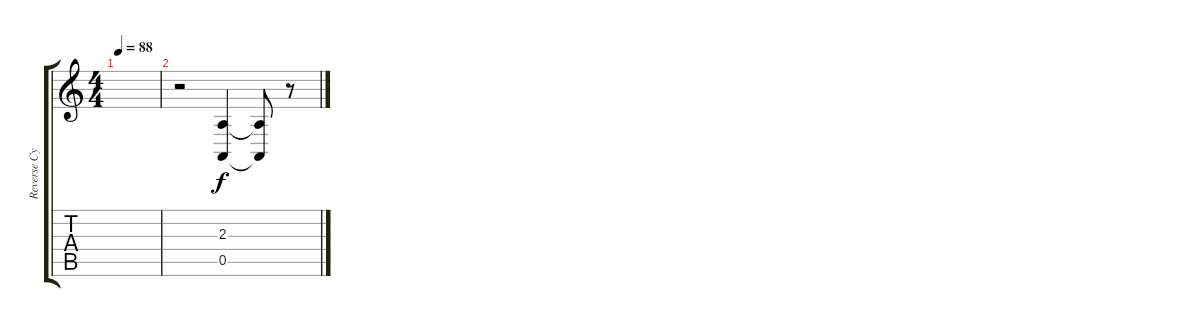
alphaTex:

\track ("Reverse Cymbal" "Reverse Cy") {instrument reversecymbal}
\staff {score tabs}
\tuning (E4 B3 G3 D3 A2 E2) {hide}
\ts (4 4)
\tempo 88
\clef g2
\ks c
|
r.2 (2.3 0.5).4 (2.3{t} 0.5{t}).8 r.8
